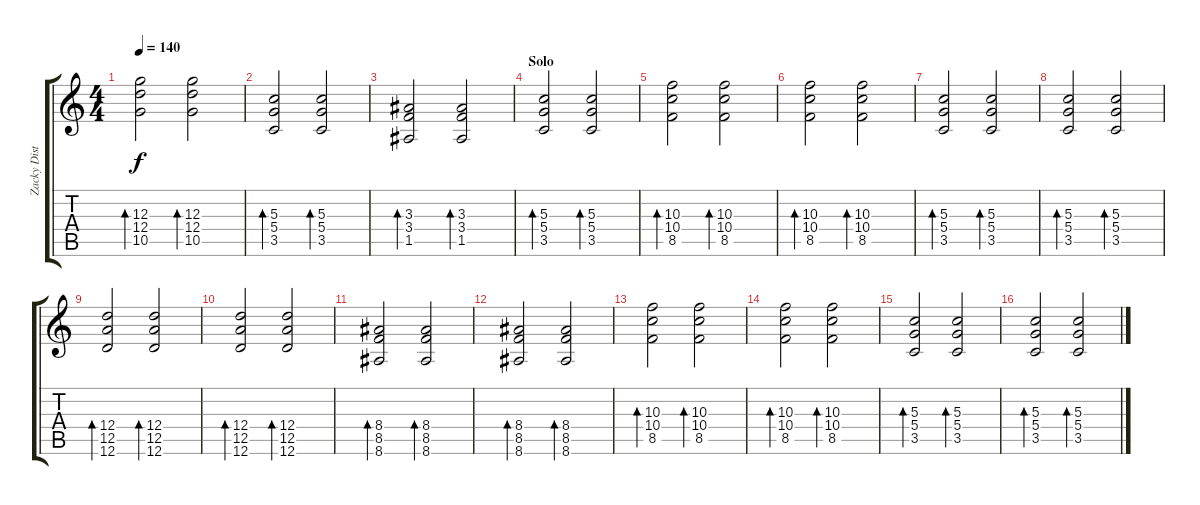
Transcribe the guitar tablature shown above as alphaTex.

\track ("Zacky Distortion" "Zacky Dist") {instrument overdrivenguitar}
\staff {score tabs}
\tuning (E4 B3 G3 D3 A2 D2) {hide}
\ts (4 4)
\tempo 140
\clef g2
\ks c
(12.3 12.4 10.5).2{bd 30 dy f} (12.3 12.4 10.5).2{bd 30} |
(5.3 5.4 3.5).2{bd 30} (5.3 5.4 3.5).2{bd 30} |
(3.3 3.4 1.5).2{bd 30} (3.3 3.4 1.5).2{bd 30} |
\section ("" "Solo")
(5.3 5.4 3.5).2{bd 30 volume 12} (5.3 5.4 3.5).2{bd 30} |
(10.3 10.4 8.5).2{bd 30} (10.3 10.4 8.5).2{bd 30} |
(10.3 10.4 8.5).2{bd 30} (10.3 10.4 8.5).2{bd 30} |
(5.3 5.4 3.5).2{bd 30} (5.3 5.4 3.5).2{bd 30} |
(5.3 5.4 3.5).2{bd 30} (5.3 5.4 3.5).2{bd 30} |
(12.4 12.5 12.6).2{bd 60} (12.4 12.5 12.6).2{bd 60} |
(12.4 12.5 12.6).2{bd 60} (12.4 12.5 12.6).2{bd 60} |
(8.4 8.5 8.6).2{bd 60} (8.4 8.5 8.6).2{bd 60} |
(8.4 8.5 8.6).2{bd 60} (8.4 8.5 8.6).2{bd 60} |
(10.3 10.4 8.5).2{bd 30} (10.3 10.4 8.5).2{bd 30} |
(10.3 10.4 8.5).2{bd 30} (10.3 10.4 8.5).2{bd 30} |
(5.3 5.4 3.5).2{bd 30} (5.3 5.4 3.5).2{bd 30} |
(5.3 5.4 3.5).2{bd 30} (5.3 5.4 3.5).2{bd 30}
